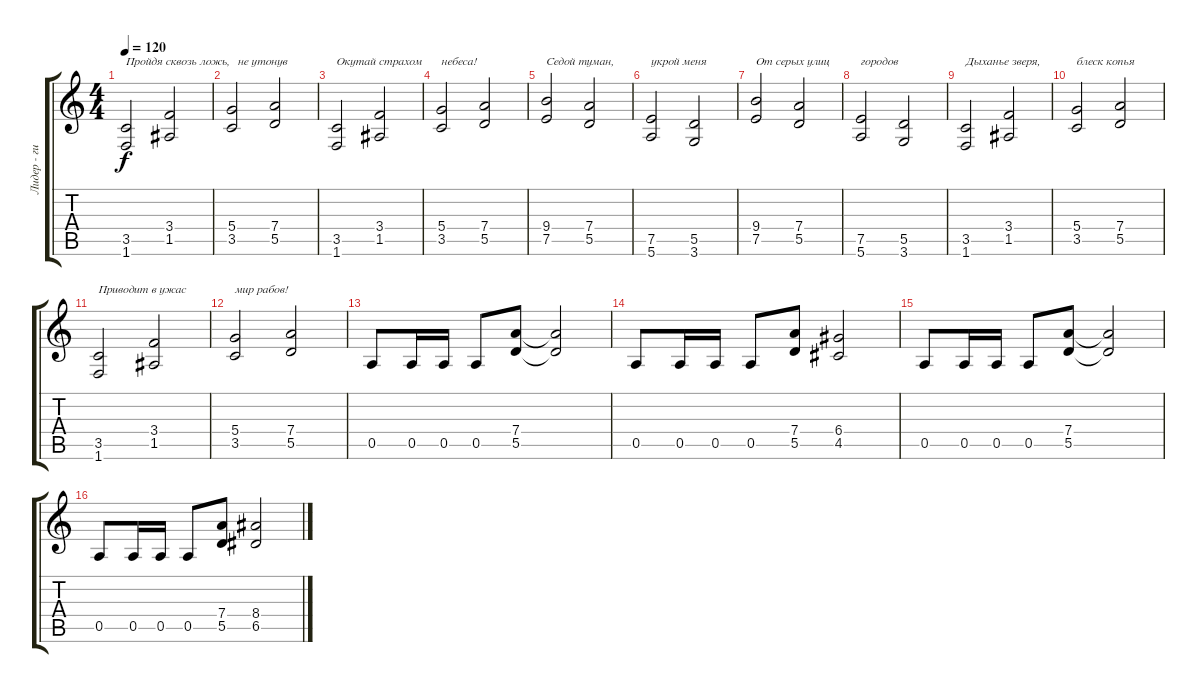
\track ("Лидер - гитара" "Лидер - ги") {instrument distortionguitar}
\staff {score tabs}
\tuning (E4 B3 G3 D3 A2 E2) {hide}
\ts (4 4)
\tempo 120
\clef g2
\ks c
(3.5 1.6).2{txt "Пройдя сквозь ложь," dy f} (3.4 1.5).2 |
(5.4 3.5).2{txt "  не утонув"} (7.4 5.5).2 |
(3.5 1.6).2{txt "Окутай страхом"} (3.4 1.5).2 |
(5.4 3.5).2{txt "небеса!"} (7.4 5.5).2 |
(9.4 7.5).2{txt "Седой туман,"} (7.4 5.5).2 |
(7.5 5.6).2{txt "укрой меня"} (5.5 3.6).2 |
(9.4 7.5).2{txt "От серых улиц"} (7.4 5.5).2 |
(7.5 5.6).2{txt "городов"} (5.5 3.6).2 |
(3.5 1.6).2{txt "Дыханье зверя,"} (3.4 1.5).2 |
(5.4 3.5).2{txt "блеск копья"} (7.4 5.5).2 |
(3.5 1.6).2{txt "Приводит в ужас"} (3.4 1.5).2 |
(5.4 3.5).2{txt "мир рабов!"} (7.4 5.5).2 |
0.5.8 0.5.16 0.5.16 0.5.8 (7.4 5.5).8 (7.4{t} 5.5{t}).2 |
0.5.8 0.5.16 0.5.16 0.5.8 (7.4 5.5).8 (6.4 4.5).2 |
0.5.8 0.5.16 0.5.16 0.5.8 (7.4 5.5).8 (7.4{t} 5.5{t}).2 |
0.5.8 0.5.16 0.5.16 0.5.8 (7.4 5.5).8 (8.4 6.5).2
